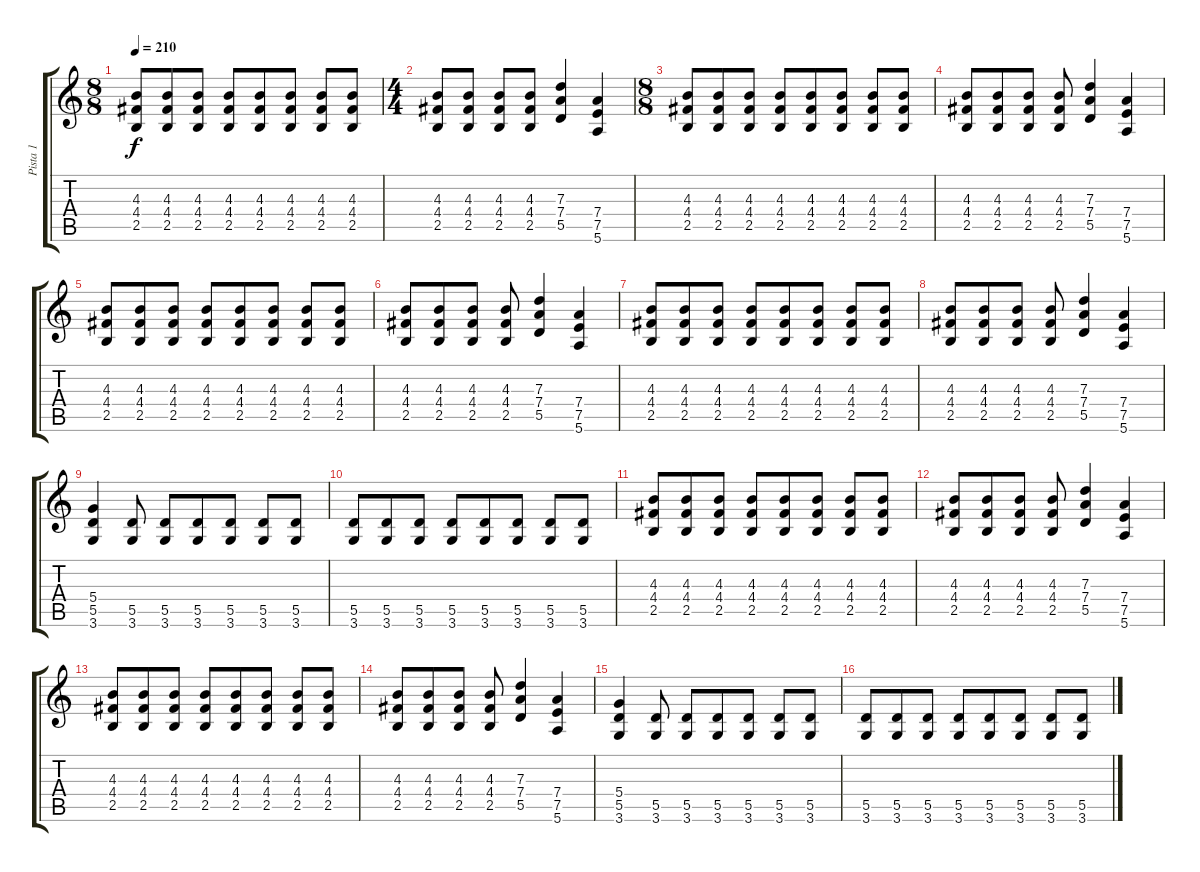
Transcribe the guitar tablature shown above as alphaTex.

\track ("Pista 1" "Pista 1") {instrument overdrivenguitar}
\staff {score tabs}
\tuning (E4 B3 G3 D3 A2 E2) {hide}
\ts (8 8)
\tempo 210
\clef g2
\ks c
(4.3 4.4 2.5).8{dy f} (4.3 4.4 2.5).8 (4.3 4.4 2.5).8 (4.3 4.4 2.5).8 (4.3 4.4 2.5).8 (4.3 4.4 2.5).8 (4.3 4.4 2.5).8 (4.3 4.4 2.5).8 |
\ts (4 4)
(4.3 4.4 2.5).8 (4.3 4.4 2.5).8 (4.3 4.4 2.5).8 (4.3 4.4 2.5).8 (7.3 7.4 5.5).4 (7.4 7.5 5.6).4 |
\ts (8 8)
(4.3 4.4 2.5).8 (4.3 4.4 2.5).8 (4.3 4.4 2.5).8 (4.3 4.4 2.5).8 (4.3 4.4 2.5).8 (4.3 4.4 2.5).8 (4.3 4.4 2.5).8 (4.3 4.4 2.5).8 |
(4.3 4.4 2.5).8 (4.3 4.4 2.5).8 (4.3 4.4 2.5).8 (4.3 4.4 2.5).8 (7.3 7.4 5.5).4 (7.4 7.5 5.6).4 |
(4.3 4.4 2.5).8 (4.3 4.4 2.5).8 (4.3 4.4 2.5).8 (4.3 4.4 2.5).8 (4.3 4.4 2.5).8 (4.3 4.4 2.5).8 (4.3 4.4 2.5).8 (4.3 4.4 2.5).8 |
(4.3 4.4 2.5).8 (4.3 4.4 2.5).8 (4.3 4.4 2.5).8 (4.3 4.4 2.5).8 (7.3 7.4 5.5).4 (7.4 7.5 5.6).4 |
(4.3 4.4 2.5).8 (4.3 4.4 2.5).8 (4.3 4.4 2.5).8 (4.3 4.4 2.5).8 (4.3 4.4 2.5).8 (4.3 4.4 2.5).8 (4.3 4.4 2.5).8 (4.3 4.4 2.5).8 |
(4.3 4.4 2.5).8 (4.3 4.4 2.5).8 (4.3 4.4 2.5).8 (4.3 4.4 2.5).8 (7.3 7.4 5.5).4 (7.4 7.5 5.6).4 |
(5.4 5.5 3.6).4 (5.5 3.6).8 (5.5 3.6).8 (5.5 3.6).8 (5.5 3.6).8 (5.5 3.6).8 (5.5 3.6).8 |
(5.5 3.6).8 (5.5 3.6).8 (5.5 3.6).8 (5.5 3.6).8 (5.5 3.6).8 (5.5 3.6).8 (5.5 3.6).8 (5.5 3.6).8 |
(4.3 4.4 2.5).8 (4.3 4.4 2.5).8 (4.3 4.4 2.5).8 (4.3 4.4 2.5).8 (4.3 4.4 2.5).8 (4.3 4.4 2.5).8 (4.3 4.4 2.5).8 (4.3 4.4 2.5).8 |
(4.3 4.4 2.5).8 (4.3 4.4 2.5).8 (4.3 4.4 2.5).8 (4.3 4.4 2.5).8 (7.3 7.4 5.5).4 (7.4 7.5 5.6).4 |
(4.3 4.4 2.5).8 (4.3 4.4 2.5).8 (4.3 4.4 2.5).8 (4.3 4.4 2.5).8 (4.3 4.4 2.5).8 (4.3 4.4 2.5).8 (4.3 4.4 2.5).8 (4.3 4.4 2.5).8 |
(4.3 4.4 2.5).8 (4.3 4.4 2.5).8 (4.3 4.4 2.5).8 (4.3 4.4 2.5).8 (7.3 7.4 5.5).4 (7.4 7.5 5.6).4 |
(5.4 5.5 3.6).4 (5.5 3.6).8 (5.5 3.6).8 (5.5 3.6).8 (5.5 3.6).8 (5.5 3.6).8 (5.5 3.6).8 |
(5.5 3.6).8 (5.5 3.6).8 (5.5 3.6).8 (5.5 3.6).8 (5.5 3.6).8 (5.5 3.6).8 (5.5 3.6).8 (5.5 3.6).8
